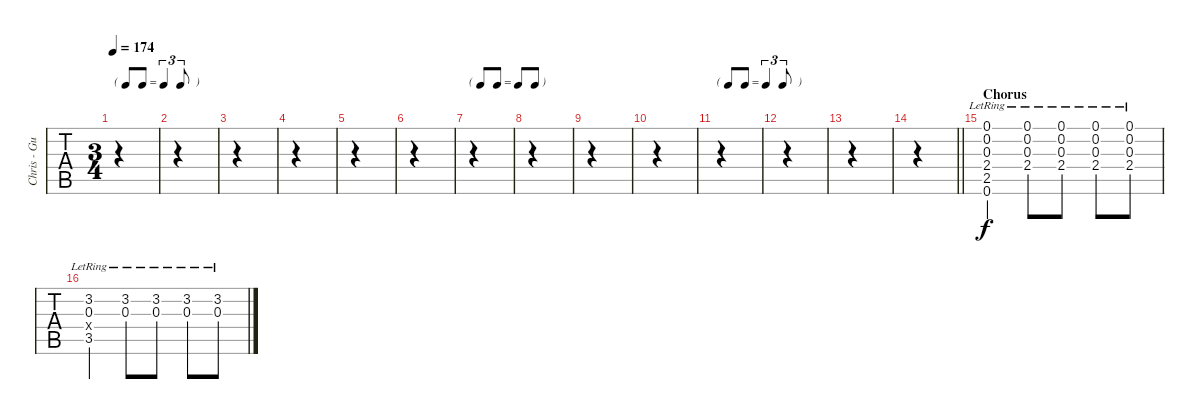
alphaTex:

\track ("Chris - Guitar Two" "Chris - Gu") {instrument acousticguitarsteel}
\staff {tabs}
\tuning (Eb4 Bb3 Gb3 Db3 Ab2 Eb2) {hide}
\ts (3 4)
\tf triplet8th
\tempo 174
\clef g2
\ks ebminor
|
|
|
|
|
|
\tf none
|
|
|
|
\tf triplet8th
|
|
|
\barLineRight lightlight
|
\section ("" "Chorus")
(0.1{lr} 0.2{lr} 0.3{lr} 2.4{lr} 2.5{lr} 0.6{lr}).4{volume 3} (0.1{lr} 0.2{lr} 0.3{lr} 2.4{lr}).8 (0.1{lr} 0.2{lr} 0.3{lr} 2.4{lr}).8 (0.1{lr} 0.2{lr} 0.3{lr} 2.4{lr}).8 (0.1{lr} 0.2{lr} 0.3{lr} 2.4{lr}).8 |
(3.2{lr} 0.3{lr} 0.4{x} 3.5{lr}).4 (3.2{lr} 0.3{lr}).8 (3.2{lr} 0.3{lr}).8 (3.2{lr} 0.3{lr}).8 (3.2{lr} 0.3{lr}).8
